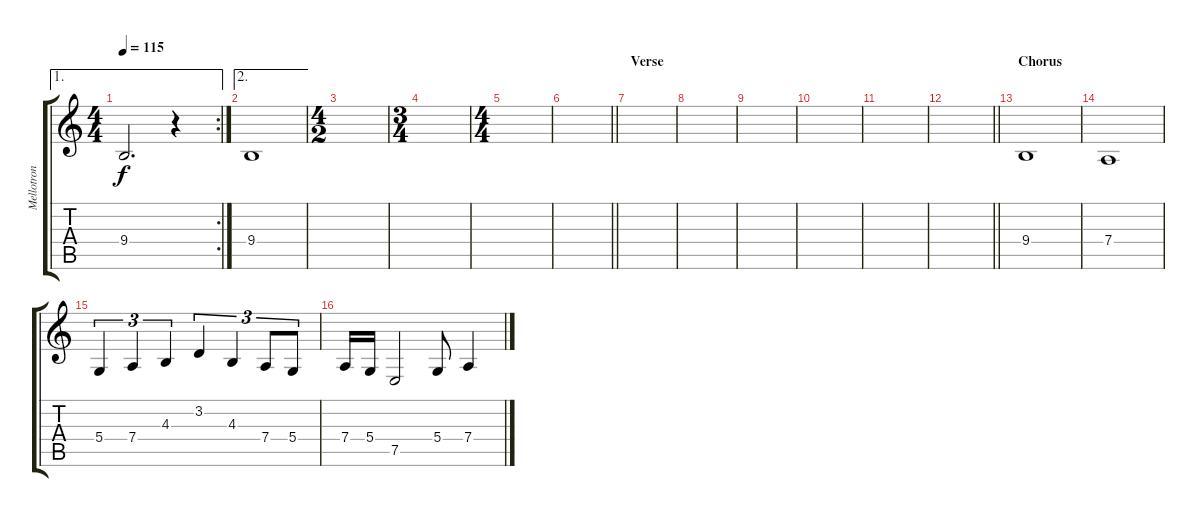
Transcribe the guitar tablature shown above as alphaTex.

\track ("Mellotron" "Mellotron") {instrument churchorgan}
\staff {score tabs}
\tuning (E4 B3 G3 D3 A2 E2) {hide}
\ae 1
\rc 2
\ts (4 4)
\tempo 115
\clef g2
\ks c
9.4.2{d dy f} r.4 |
\ae 2
9.4.1 |
\ts (4 2)
|
\ts (3 4)
|
\ts (4 4)
|
\barLineRight lightlight
|
\section ("" "Verse")
|
|
|
|
|
\barLineRight lightlight
|
\section ("" "Chorus")
9.4.1 |
7.4.1 |
5.4.4{tu (3 2)} 7.4.4{tu (3 2)} 4.3.4{tu (3 2)} 3.2.4{tu (3 2)} 4.3.4{tu (3 2)} 7.4.8{tu (3 2)} 5.4.8{tu (3 2)} |
7.4.16 5.4.16 7.5.2 5.4.8 7.4.4
